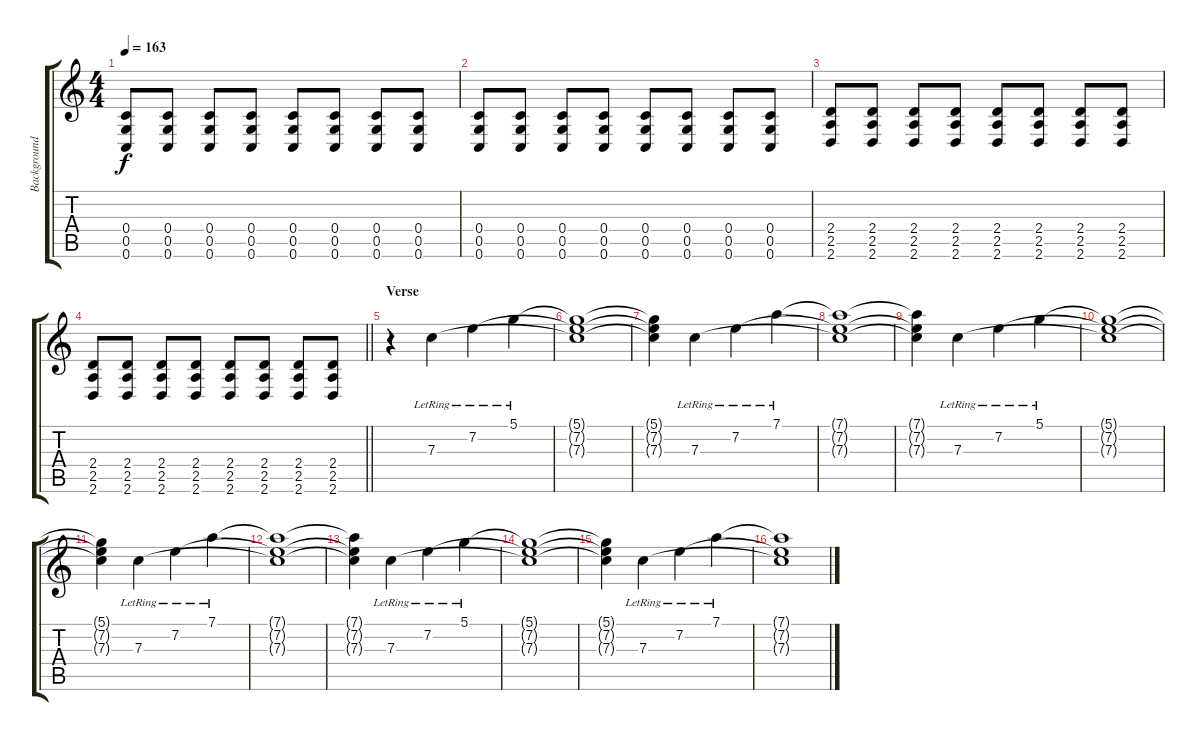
\track ("Background Guitar (Dan Jacobs)" "Background") {instrument distortionguitar}
\staff {score tabs}
\tuning (D4 A3 F3 C3 G2 C2) {hide}
\ts (4 4)
\tempo 163
\clef g2
\ks c
(0.4 0.5 0.6).8{dy f} (0.4 0.5 0.6).8 (0.4 0.5 0.6).8 (0.4 0.5 0.6).8 (0.4 0.5 0.6).8 (0.4 0.5 0.6).8 (0.4 0.5 0.6).8 (0.4 0.5 0.6).8 |
(0.4 0.5 0.6).8 (0.4 0.5 0.6).8 (0.4 0.5 0.6).8 (0.4 0.5 0.6).8 (0.4 0.5 0.6).8 (0.4 0.5 0.6).8 (0.4 0.5 0.6).8 (0.4 0.5 0.6).8 |
(2.4 2.5 2.6).8 (2.4 2.5 2.6).8 (2.4 2.5 2.6).8 (2.4 2.5 2.6).8 (2.4 2.5 2.6).8 (2.4 2.5 2.6).8 (2.4 2.5 2.6).8 (2.4 2.5 2.6).8 |
\barLineRight lightlight
(2.4 2.5 2.6).8 (2.4 2.5 2.6).8 (2.4 2.5 2.6).8 (2.4 2.5 2.6).8 (2.4 2.5 2.6).8 (2.4 2.5 2.6).8 (2.4 2.5 2.6).8 (2.4 2.5 2.6).8 |
\section ("" "Verse")
r.4{volume 8 balance 5 instrument electricguitarclean} 7.3{lr}.4 7.2{lr}.4 5.1{lr}.4 |
(5.1{t} 7.2{t} 7.3{t}).1 |
(5.1{t} 7.2{t} 7.3{t}).4 7.3{lr}.4 7.2{lr}.4 7.1{lr}.4 |
(7.1{t} 7.2{t} 7.3{t}).1 |
(7.1{t} 7.2{t} 7.3{t}).4 7.3{lr}.4 7.2{lr}.4 5.1{lr}.4 |
(5.1{t} 7.2{t} 7.3{t}).1 |
(5.1{t} 7.2{t} 7.3{t}).4 7.3{lr}.4 7.2{lr}.4 7.1{lr}.4 |
(7.1{t} 7.2{t} 7.3{t}).1 |
(7.1{t} 7.2{t} 7.3{t}).4 7.3{lr}.4 7.2{lr}.4 5.1{lr}.4 |
(5.1{t} 7.2{t} 7.3{t}).1 |
(5.1{t} 7.2{t} 7.3{t}).4 7.3{lr}.4 7.2{lr}.4 7.1{lr}.4 |
(7.1{t} 7.2{t} 7.3{t}).1
